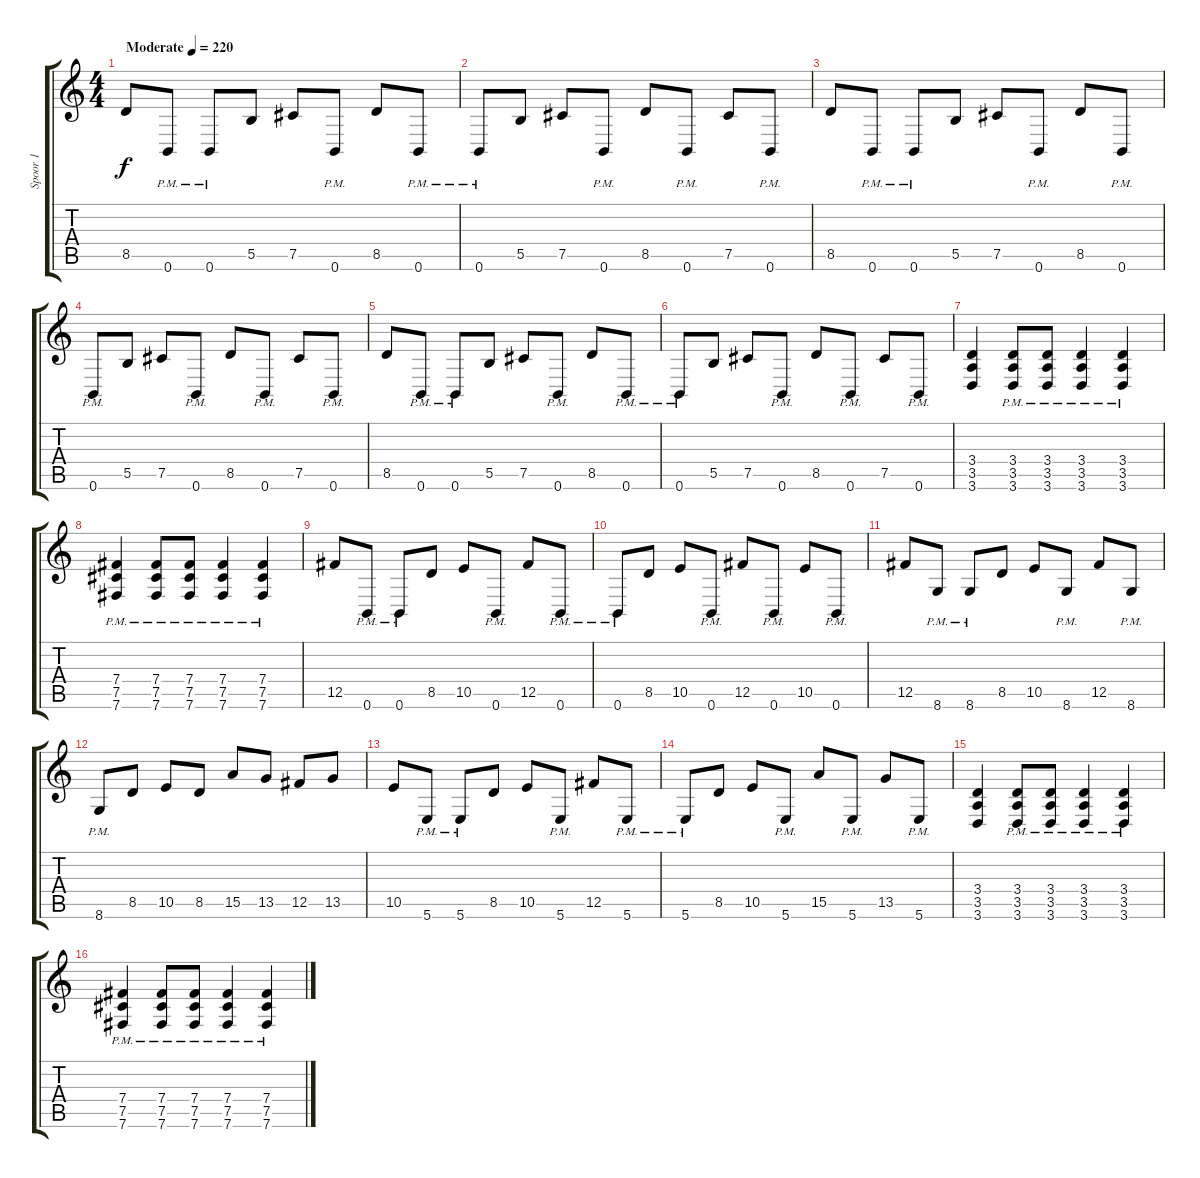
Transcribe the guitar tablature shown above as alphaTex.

\track ("Spoor 1" "Spoor 1") {instrument overdrivenguitar}
\staff {score tabs}
\tuning (Db4 Ab3 E3 B2 Gb2 B1) {hide}
\ts (4 4)
\tempo (220 "Moderate")
\clef g2
\ks c
8.5.8{dy f instrument overdrivenguitar} 0.6{pm}.8 0.6{pm}.8 5.5.8 7.5.8 0.6{pm}.8 8.5.8 0.6{pm}.8 |
0.6{pm}.8 5.5.8 7.5.8 0.6{pm}.8 8.5.8 0.6{pm}.8 7.5.8 0.6{pm}.8 |
8.5.8 0.6{pm}.8 0.6{pm}.8 5.5.8 7.5.8 0.6{pm}.8 8.5.8 0.6{pm}.8 |
0.6{pm}.8 5.5.8 7.5.8 0.6{pm}.8 8.5.8 0.6{pm}.8 7.5.8 0.6{pm}.8 |
8.5.8 0.6{pm}.8 0.6{pm}.8 5.5.8 7.5.8 0.6{pm}.8 8.5.8 0.6{pm}.8 |
0.6{pm}.8 5.5.8 7.5.8 0.6{pm}.8 8.5.8 0.6{pm}.8 7.5.8 0.6{pm}.8 |
(3.4 3.5 3.6).4 (3.4 3.5 3.6{pm}).8 (3.4 3.5 3.6{pm}).8 (3.4 3.5 3.6{pm}).4 (3.4 3.5 3.6{pm}).4 |
(7.4 7.5 7.6{pm}).4 (7.4 7.5 7.6{pm}).8 (7.4 7.5 7.6{pm}).8 (7.4 7.5 7.6{pm}).4 (7.4 7.5 7.6{pm}).4 |
12.5.8 0.6{pm}.8 0.6{pm}.8 8.5.8 10.5.8 0.6{pm}.8 12.5.8 0.6{pm}.8 |
0.6{pm}.8 8.5.8 10.5.8 0.6{pm}.8 12.5.8 0.6{pm}.8 10.5.8 0.6{pm}.8 |
12.5.8 8.6{pm}.8 8.6{pm}.8 8.5.8 10.5.8 8.6{pm}.8 12.5.8 8.6{pm}.8 |
8.6{pm}.8 8.5.8 10.5.8 8.5.8 15.5.8 13.5.8 12.5.8 13.5.8 |
10.5.8 5.6{pm}.8 5.6{pm}.8 8.5.8 10.5.8 5.6{pm}.8 12.5.8 5.6{pm}.8 |
5.6{pm}.8 8.5.8 10.5.8 5.6{pm}.8 15.5.8 5.6{pm}.8 13.5.8 5.6{pm}.8 |
(3.4 3.5 3.6).4 (3.4 3.5 3.6{pm}).8 (3.4 3.5 3.6{pm}).8 (3.4 3.5 3.6{pm}).4 (3.4 3.5 3.6{pm}).4 |
(7.4 7.5 7.6{pm}).4 (7.4 7.5 7.6{pm}).8 (7.4 7.5 7.6{pm}).8 (7.4 7.5 7.6{pm}).4 (7.4 7.5 7.6{pm}).4
